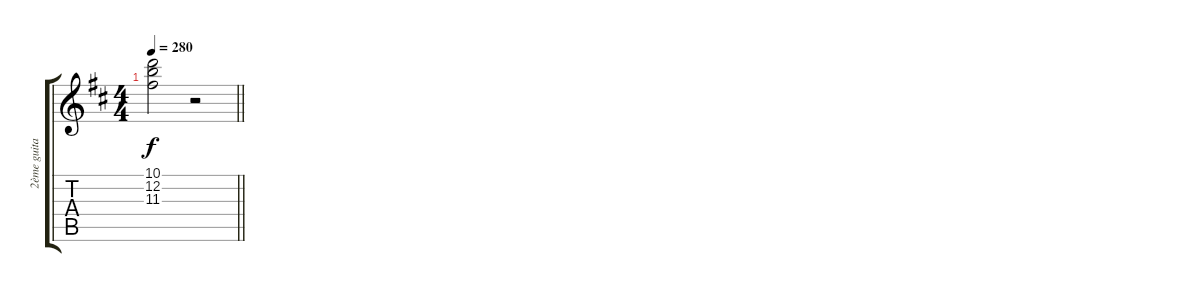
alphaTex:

\track ("2ème guitare" "2ème guita") {instrument electricguitarjazz}
\staff {score tabs}
\tuning (E4 B3 G3 D3 A2 E2) {hide}
\ts (4 4)
\tempo 280
\clef g2
\barLineRight lightlight
\ks bminor
(10.1 12.2 11.3).2{dy f} r.2
